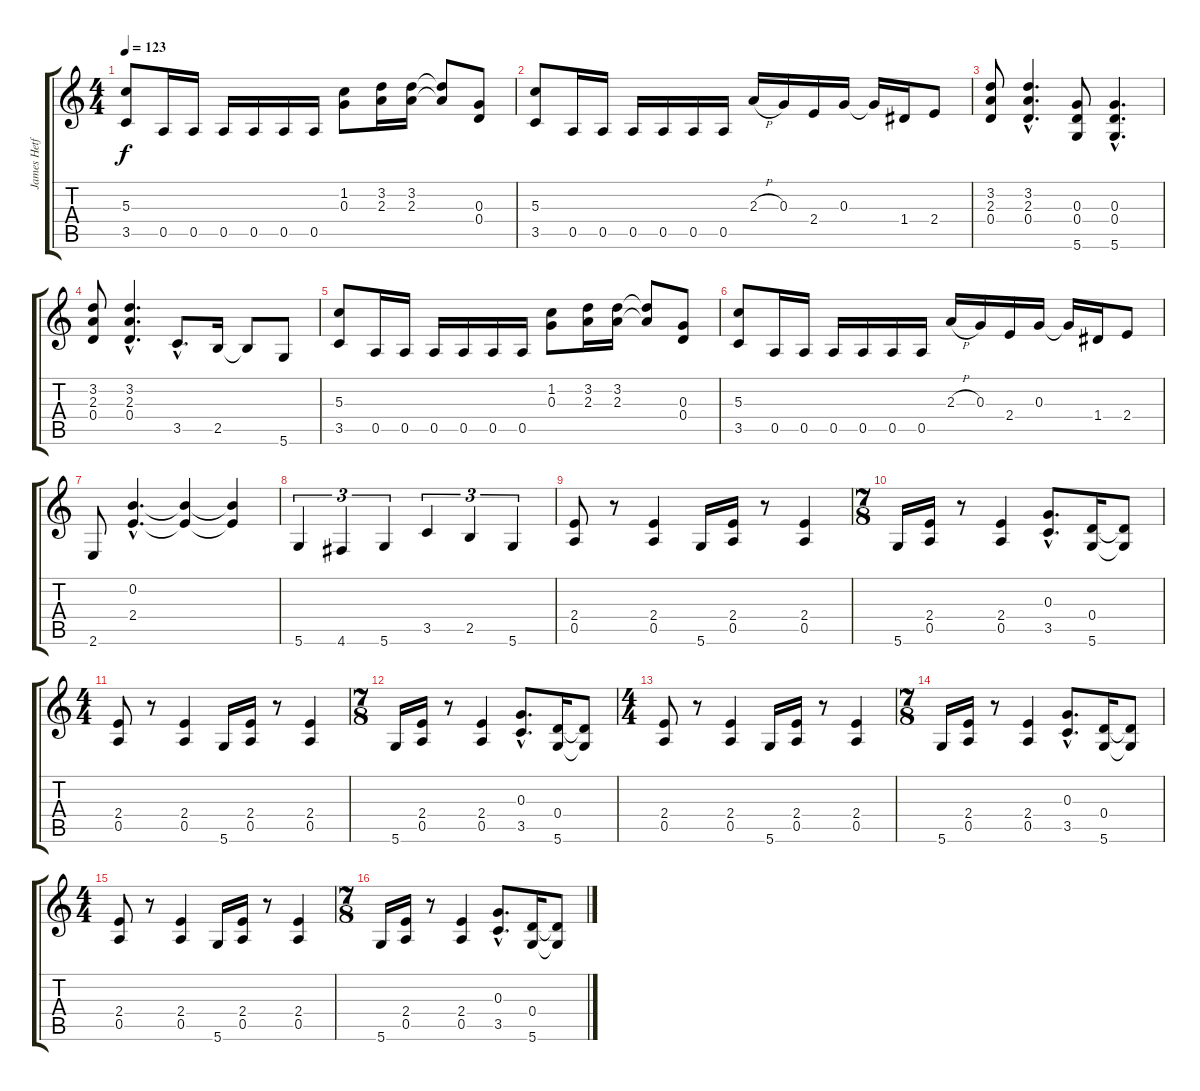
\track ("James Hetfield" "James Hetf") {instrument distortionguitar}
\staff {score tabs}
\tuning (E4 B3 G3 D3 A2 D2) {hide}
\ts (4 4)
\tempo 123
\clef g2
\ks c
(5.3 3.5).8{dy f} 0.5.16 0.5.16 0.5.16 0.5.16 0.5.16 0.5.16 (1.2 0.3).8 (3.2 2.3).16 (3.2 2.3).16 (3.2{t} 2.3{t}).8 (0.3 0.4).8 |
(5.3 3.5).8 0.5.16 0.5.16 0.5.16 0.5.16 0.5.16 0.5.16 2.3{h}.16 0.3.16 2.4.16 0.3.16 0.3{t}.16 1.4.16 2.4.8 |
(3.2 2.3 0.4).8 (3.2{hac} 2.3{hac} 0.4{hac}).4{d} (0.3 0.4 5.6).8 (0.3{hac} 0.4{hac} 5.6{hac}).4{d} |
(3.2 2.3 0.4).8 (3.2{hac} 2.3{hac} 0.4{hac}).4{d} 3.5{hac}.8{d} 2.5.16 2.5{t}.8 5.6.8 |
(5.3 3.5).8 0.5.16 0.5.16 0.5.16 0.5.16 0.5.16 0.5.16 (1.2 0.3).8 (3.2 2.3).16 (3.2 2.3).16 (3.2{t} 2.3{t}).8 (0.3 0.4).8 |
(5.3 3.5).8 0.5.16 0.5.16 0.5.16 0.5.16 0.5.16 0.5.16 2.3{h}.16 0.3.16 2.4.16 0.3.16 0.3{t}.16 1.4.16 2.4.8 |
2.6.8 (0.2{hac} 2.4{hac}).4{d} (0.2{t} 2.4{t}).4 (0.2{t} 2.4{t}).4 |
5.6.4{tu (3 2)} 4.6.4{tu (3 2)} 5.6.4{tu (3 2)} 3.5.4{tu (3 2)} 2.5.4{tu (3 2)} 5.6.4{tu (3 2)} |
(2.4 0.5).8 r.8 (2.4 0.5).4 5.6.16 (2.4 0.5).16 r.8 (2.4 0.5).4 |
\ts (7 8)
5.6.16 (2.4 0.5).16 r.8 (2.4 0.5).4 (0.3{hac} 3.5{hac}).8{d} (0.4 5.6).16 (0.4{t} 5.6{t}).8 |
\ts (4 4)
(2.4 0.5).8 r.8 (2.4 0.5).4 5.6.16 (2.4 0.5).16 r.8 (2.4 0.5).4 |
\ts (7 8)
5.6.16 (2.4 0.5).16 r.8 (2.4 0.5).4 (0.3{hac} 3.5{hac}).8{d} (0.4 5.6).16 (0.4{t} 5.6{t}).8 |
\ts (4 4)
(2.4 0.5).8 r.8 (2.4 0.5).4 5.6.16 (2.4 0.5).16 r.8 (2.4 0.5).4 |
\ts (7 8)
5.6.16 (2.4 0.5).16 r.8 (2.4 0.5).4 (0.3{hac} 3.5{hac}).8{d} (0.4 5.6).16 (0.4{t} 5.6{t}).8 |
\ts (4 4)
(2.4 0.5).8 r.8 (2.4 0.5).4 5.6.16 (2.4 0.5).16 r.8 (2.4 0.5).4 |
\ts (7 8)
5.6.16 (2.4 0.5).16 r.8 (2.4 0.5).4 (0.3{hac} 3.5{hac}).8{d} (0.4 5.6).16 (0.4{t} 5.6{t}).8
